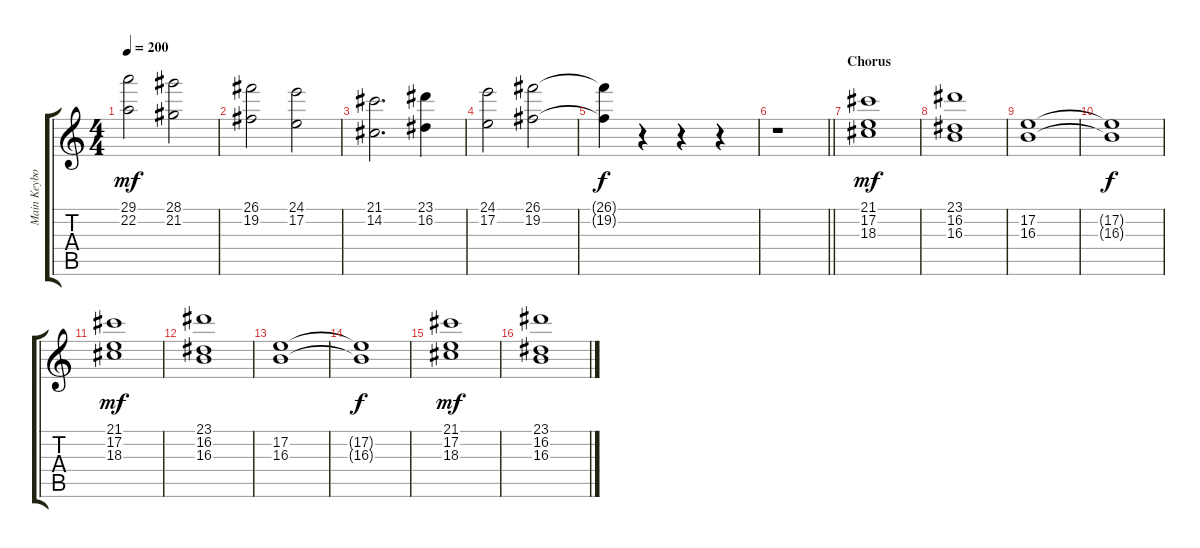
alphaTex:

\track ("Main Keyboards" "Main Keybo") {instrument stringensemble1}
\staff {score tabs}
\tuning (E4 B3 G3 D3 A2 E2) {hide}
\ts (4 4)
\tempo 200
\clef g2
\ks c
(29.1 22.2).2{dy mf} (28.1 21.2).2 |
(26.1 19.2).2 (24.1 17.2).2 |
(21.1 14.2).2{d} (23.1 16.2).4 |
(24.1 17.2).2 (26.1 19.2).2 |
(26.1{t} 19.2{t}).4{dy f} r.4 r.4 r.4 |
\barLineRight lightlight
r.1 |
\section ("" "Chorus")
(21.1 17.2 18.3).1{dy mf} |
(23.1 16.2 16.3).1 |
(17.2 16.3).1 |
(17.2{t} 16.3{t}).1{dy f} |
(21.1 17.2 18.3).1{dy mf} |
(23.1 16.2 16.3).1 |
(17.2 16.3).1 |
(17.2{t} 16.3{t}).1{dy f} |
(21.1 17.2 18.3).1{dy mf} |
(23.1 16.2 16.3).1
